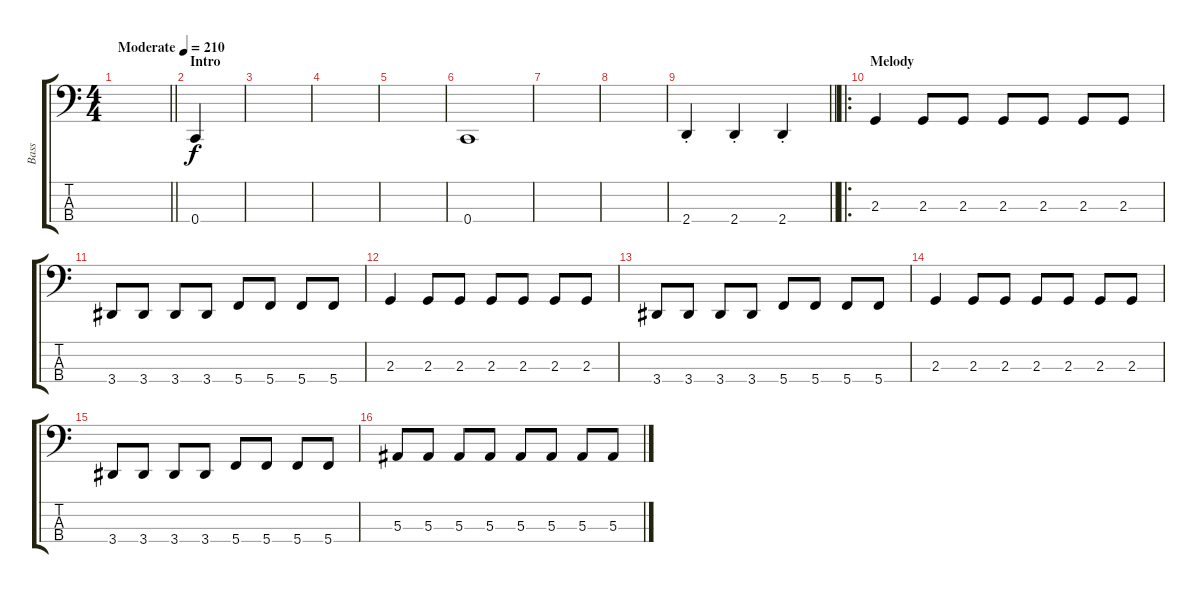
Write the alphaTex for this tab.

\track ("Bass" "Bass") {instrument electricbasspick}
\staff {score tabs}
\tuning (Eb2 Bb1 F1 C1) {hide}
\ts (4 4)
\tempo (210 "Moderate")
\clef f4
\barLineRight lightlight
\ks c
|
\section ("" "Intro")
0.4.4 |
|
|
|
0.4.1 |
|
|
\barLineRight lightlight
2.4{st}.4 2.4{st}.4 2.4{st}.4 |
\ro
\section ("" "Melody")
2.3.4 2.3.8 2.3.8 2.3.8 2.3.8 2.3.8 2.3.8 |
3.4.8 3.4.8 3.4.8 3.4.8 5.4.8 5.4.8 5.4.8 5.4.8 |
2.3.4 2.3.8 2.3.8 2.3.8 2.3.8 2.3.8 2.3.8 |
3.4.8 3.4.8 3.4.8 3.4.8 5.4.8 5.4.8 5.4.8 5.4.8 |
2.3.4 2.3.8 2.3.8 2.3.8 2.3.8 2.3.8 2.3.8 |
3.4.8 3.4.8 3.4.8 3.4.8 5.4.8 5.4.8 5.4.8 5.4.8 |
5.3.8 5.3.8 5.3.8 5.3.8 5.3.8 5.3.8 5.3.8 5.3.8
